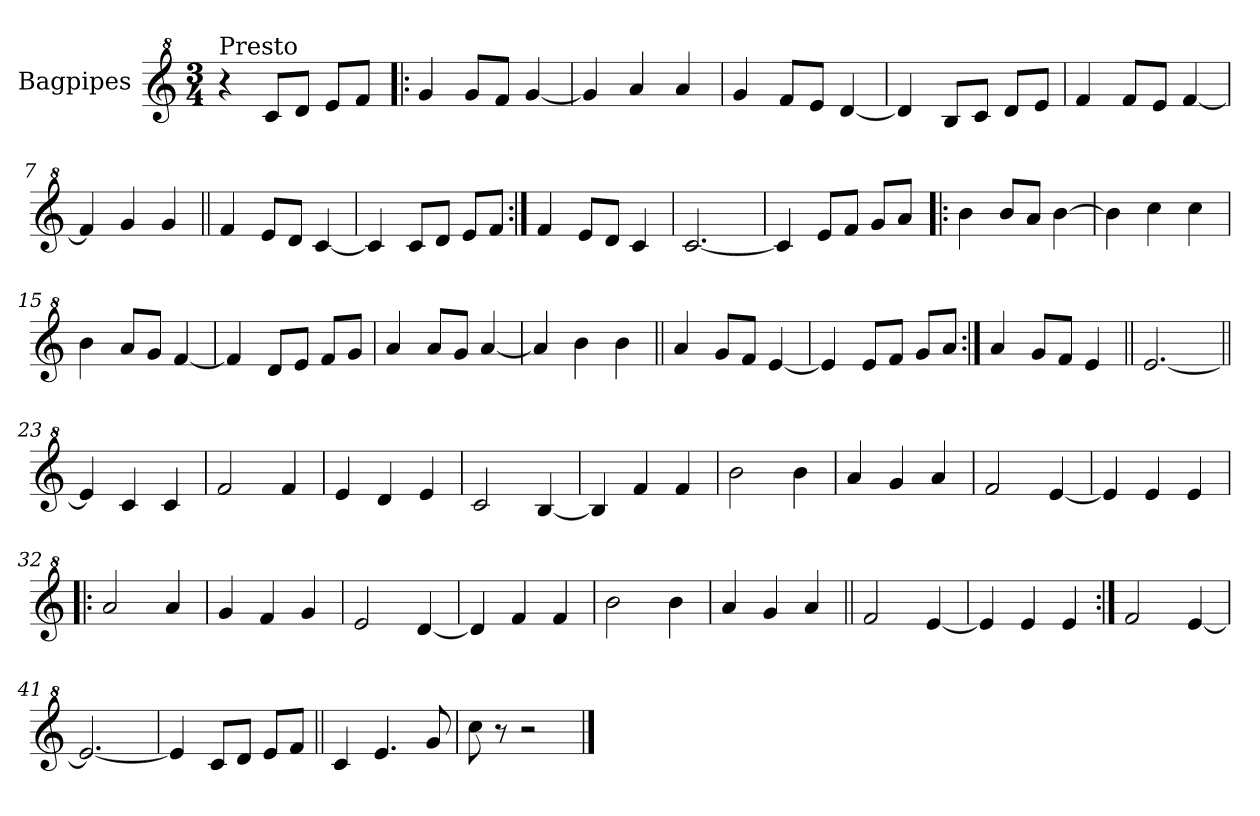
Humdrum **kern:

**kern
*part1
*staff1
*I"Bagpipes
*I'Bag
*clefG^2
*k[]
*C:
*M3/4
=1
!LO:TX:a:t=Presto
4r
8cc/L
8dd/J
8ee/L
8ff/J
=2!|:
4gg/
8gg/L
8ff/J
[4gg/
=3
4gg/]
4aa/
4aa/
=4
4gg/
8ff/L
8ee/J
[4dd/
=5
4dd/]
8b/L
8cc/J
8dd/L
8ee/J
=6
4ff/
8ff/L
8ee/J
[4ff/
=7
4ff/]
4gg/
4gg/
=8||
4ff/
8ee/L
8dd/J
[4cc/
!!LO:LB:g=z
=9
4cc/]
8cc/L
8dd/J
8ee/L
8ff/J
=10:|!
4ff/
8ee/L
8dd/J
4cc/
=11
[2.cc/
=12
4cc/]
8ee/L
8ff/J
8gg/L
8aa/J
=13!|:
4bb\
8bb/L
8aa/J
[4bb\
=14
4bb\]
4ccc\
4ccc\
=15
4bb\
8aa/L
8gg/J
[4ff/
=16
4ff/]
8dd/L
8ee/J
8ff/L
8gg/J
!!LO:LB:g=z
=17
4aa/
8aa/L
8gg/J
[4aa/
=18
4aa/]
4bb\
4bb\
=19||
4aa/
8gg/L
8ff/J
[4ee/
=20
4ee/]
8ee/L
8ff/J
8gg/L
8aa/J
=21:|!
4aa/
8gg/L
8ff/J
4ee/
=22||
[2.ee/
=23||
4ee/]
4cc/
4cc/
=24
2ff/
4ff/
=25
4ee/
4dd/
4ee/
=26
2cc/
[4b/
!!LO:LB:g=z
=27
4b/]
4ff/
4ff/
=28
2bb\
4bb\
=29
4aa/
4gg/
4aa/
=30
2ff/
[4ee/
=31
4ee/]
4ee/
4ee/
=32!|:
2aa/
4aa/
=33
4gg/
4ff/
4gg/
=34
2ee/
[4dd/
=35
4dd/]
4ff/
4ff/
=36
2bb\
4bb\
=37
4aa/
4gg/
4aa/
=38||
2ff/
[4ee/
!!LO:LB:g=z
=39
4ee/]
4ee/
4ee/
=40:|!
2ff/
[4ee/
=41
2.ee/_
=42
4ee/]
8cc/L
8dd/J
8ee/L
8ff/J
=43||
4cc/
4.ee/
8gg/
=44
8ccc\
8r
2r
==
*-
